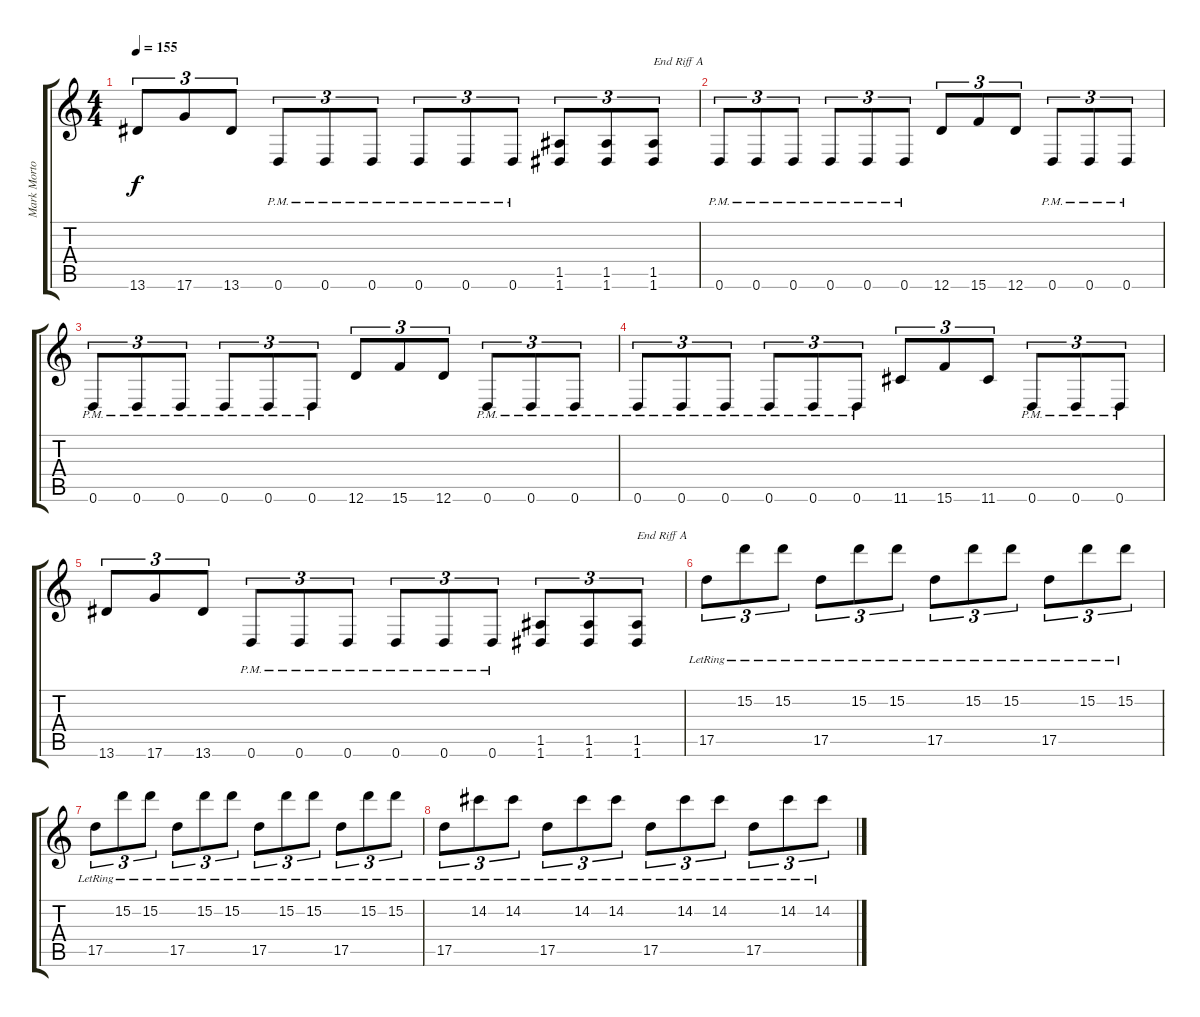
\track ("Mark Morton" "Mark Morto") {instrument distortionguitar}
\staff {score tabs}
\tuning (E4 B3 G3 D3 A2 D2) {hide}
\ts (4 4)
\tempo 155
\clef g2
\ks c
13.6.8{tu (3 2) dy f} 17.6.8{tu (3 2)} 13.6.8{tu (3 2)} 0.6{pm}.8{tu (3 2)} 0.6{pm}.8{tu (3 2)} 0.6{pm}.8{tu (3 2)} 0.6{pm}.8{tu (3 2)} 0.6{pm}.8{tu (3 2)} 0.6{pm}.8{tu (3 2)} (1.5 1.6).8{tu (3 2)} (1.5 1.6).8{tu (3 2)} (1.5 1.6).8{tu (3 2) txt "End Riff A"} |
0.6{pm}.8{tu (3 2)} 0.6{pm}.8{tu (3 2)} 0.6{pm}.8{tu (3 2)} 0.6{pm}.8{tu (3 2)} 0.6{pm}.8{tu (3 2)} 0.6{pm}.8{tu (3 2)} 12.6.8{tu (3 2)} 15.6.8{tu (3 2)} 12.6.8{tu (3 2)} 0.6{pm}.8{tu (3 2)} 0.6{pm}.8{tu (3 2)} 0.6{pm}.8{tu (3 2)} |
0.6{pm}.8{tu (3 2)} 0.6{pm}.8{tu (3 2)} 0.6{pm}.8{tu (3 2)} 0.6{pm}.8{tu (3 2)} 0.6{pm}.8{tu (3 2)} 0.6{pm}.8{tu (3 2)} 12.6.8{tu (3 2)} 15.6.8{tu (3 2)} 12.6.8{tu (3 2)} 0.6{pm}.8{tu (3 2)} 0.6{pm}.8{tu (3 2)} 0.6{pm}.8{tu (3 2)} |
0.6{pm}.8{tu (3 2)} 0.6{pm}.8{tu (3 2)} 0.6{pm}.8{tu (3 2)} 0.6{pm}.8{tu (3 2)} 0.6{pm}.8{tu (3 2)} 0.6{pm}.8{tu (3 2)} 11.6.8{tu (3 2)} 15.6.8{tu (3 2)} 11.6.8{tu (3 2)} 0.6{pm}.8{tu (3 2)} 0.6{pm}.8{tu (3 2)} 0.6{pm}.8{tu (3 2)} |
13.6.8{tu (3 2)} 17.6.8{tu (3 2)} 13.6.8{tu (3 2)} 0.6{pm}.8{tu (3 2)} 0.6{pm}.8{tu (3 2)} 0.6{pm}.8{tu (3 2)} 0.6{pm}.8{tu (3 2)} 0.6{pm}.8{tu (3 2)} 0.6{pm}.8{tu (3 2)} (1.5 1.6).8{tu (3 2)} (1.5 1.6).8{tu (3 2)} (1.5 1.6).8{tu (3 2) txt "End Riff A"} |
17.5{lr}.8{tu (3 2)} 15.2{lr}.8{tu (3 2)} 15.2{lr}.8{tu (3 2)} 17.5{lr}.8{tu (3 2)} 15.2{lr}.8{tu (3 2)} 15.2{lr}.8{tu (3 2)} 17.5{lr}.8{tu (3 2)} 15.2{lr}.8{tu (3 2)} 15.2{lr}.8{tu (3 2)} 17.5{lr}.8{tu (3 2)} 15.2{lr}.8{tu (3 2)} 15.2{lr}.8{tu (3 2)} |
17.5{lr}.8{tu (3 2)} 15.2{lr}.8{tu (3 2)} 15.2{lr}.8{tu (3 2)} 17.5{lr}.8{tu (3 2)} 15.2{lr}.8{tu (3 2)} 15.2{lr}.8{tu (3 2)} 17.5{lr}.8{tu (3 2)} 15.2{lr}.8{tu (3 2)} 15.2{lr}.8{tu (3 2)} 17.5{lr}.8{tu (3 2)} 15.2{lr}.8{tu (3 2)} 15.2{lr}.8{tu (3 2)} |
17.5{lr}.8{tu (3 2)} 14.2{lr}.8{tu (3 2)} 14.2{lr}.8{tu (3 2)} 17.5{lr}.8{tu (3 2)} 14.2{lr}.8{tu (3 2)} 14.2{lr}.8{tu (3 2)} 17.5{lr}.8{tu (3 2)} 14.2{lr}.8{tu (3 2)} 14.2{lr}.8{tu (3 2)} 17.5{lr}.8{tu (3 2)} 14.2{lr}.8{tu (3 2)} 14.2{ss lr}.8{tu (3 2)}
